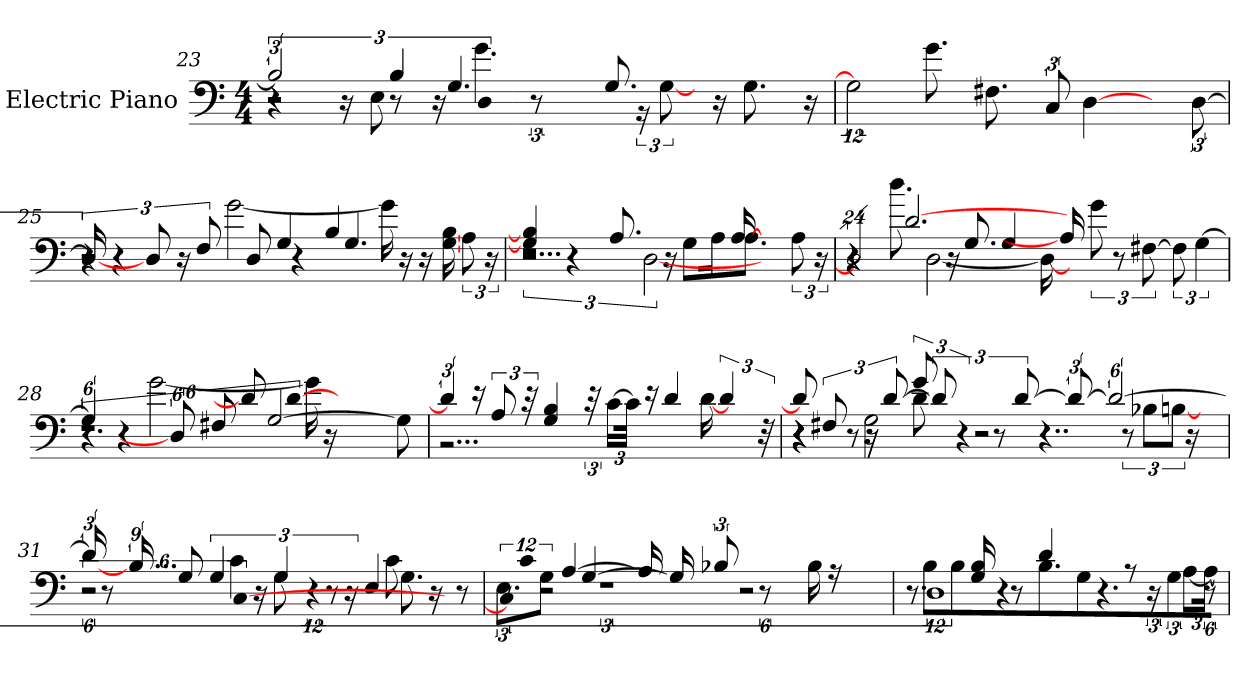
**kern
*part1
*staff1
*I"Electric Piano
*I'E.Pno
*clefF4
*M4/4
=23
*^
*	*^
3B]	4r	3r
.	16r	.
.	8E	.
8r	.	6B
.	16r	.
4.G	.	.
.	4.g	12%5D
8.G	.	.
.	24r	.
.	[12G	12r
.	3ryy	3ryy
16r	.	.
8.G	.	.
16r	.	.
*v	*v	*v
=24
24%7G]
8.g
8.F#X
12C
[4D
12ryy
[12D
=25
*^
*	*^
24D]	4r	3r
6r	.	.
12D]	.	.
.	16r	.
12F	.	.
.	[2g	.
.	.	12D
4G	.	.
.	.	48%13r
4.G	.	.
.	.	4B
.	16g]	.
.	16r	.
.	[16G [16B	16r
12A	8ryy	8ryy
24r	.	.
=26	=26	=26
4G] 4B]	3%2r	2...r
4r	.	.
8.A	.	.
.	[3D	.
16r	.	.
8G\L	.	.
16A\K	.	.
8.A\J	.	[16A
.	4ryy	4ryy
12A	.	.
24r	.	.
=27	=27	=27
48%23D]	4r	4r
.	8.dd	[2.d
.	[2D	.
16r	.	.
8.G	.	.
4G	.	.
.	16D_	.
16A]	.	.
.	24%13ryy	24%13ryy
12g	.	.
12r	.	.
[12F#X	.	.
12F#]	.	.
[6G	.	.
=28	=28	=28
24%5G]	4.r	6%5r
4r	.	.
.	[2g	.
48%5D]	.	.
8F#X	.	.
8d]	.	.
[2G	.	.
.	.	[6d
.	16g]	.
.	16r	.
.	4..ryy	4..ryy
8G]	.	.
*	*v	*v
=29	=29
6d]	2...r
16r	.
12A	.
48r	.
4B 4G	.
48r	.
[24c\LL	.
48c\JJk]	.
16r	.
4d	.
.	[16d
6d	.
.	6ryy
48r	.
=30	=30
*^	*^
8d]	4r	4r	4r
12F#X	.	.	.
12r	.	.	.
.	2G	16r	16r
[12d	.	.	.
.	.	12g	8d
12d]	.	.	.
.	.	6r	.
.	.	.	2r
12r	.	.	.
[12d	.	.	.
.	.	4..r	.
12d_	.	.	.
12%5d_	.	.	.
.	12r	.	.
.	12B-X\L	.	.
.	[12B\J	.	.
.	.	.	16r
.	8ryy	8ryy	8ryy
=31	=31	=31	=31
24d]	12%5r	12%5r	2r
8r	.	.	.
18...B]	.	.	.
8G	.	.	.
6G	.	.	.
.	4c	[12%7C	.
.	.	.	16r
6G	.	.	8G
.	48%7r	.	.
.	.	.	8r
24r	.	.	.
4E	.	.	.
.	8.G	.	8c
.	.	.	16r
.	48%7ryy	48%7ryy	48%7ryy
8r	.	.	.
*	*	*v	*v
=32	=32	=32
24%7C]	12E\L	8.r
.	8G\J	.
.	.	[4G
.	3%2r	.
12%5c	.	.
.	.	16G]
.	.	2r
12r	.	.
[4A	.	.
.	16B	.
.	16r	.
.	24%7ryy	24%7ryy
16A]	.	.
12B-X	.	.
48%5r	.	.
=33	=33	=33
8B\L	12%7D	8.r
12B\J	.	.
.	.	16G 16B
48%5r	.	.
.	.	8r
4.B	.	.
.	.	4d
.	4G	.
.	.	4.r
8r	.	.
12G	.	.
.	24r	.
.	[12A\L	.
48%5r	.	.
.	24A\Jk_	.
*v	*v	*v
=
*-
